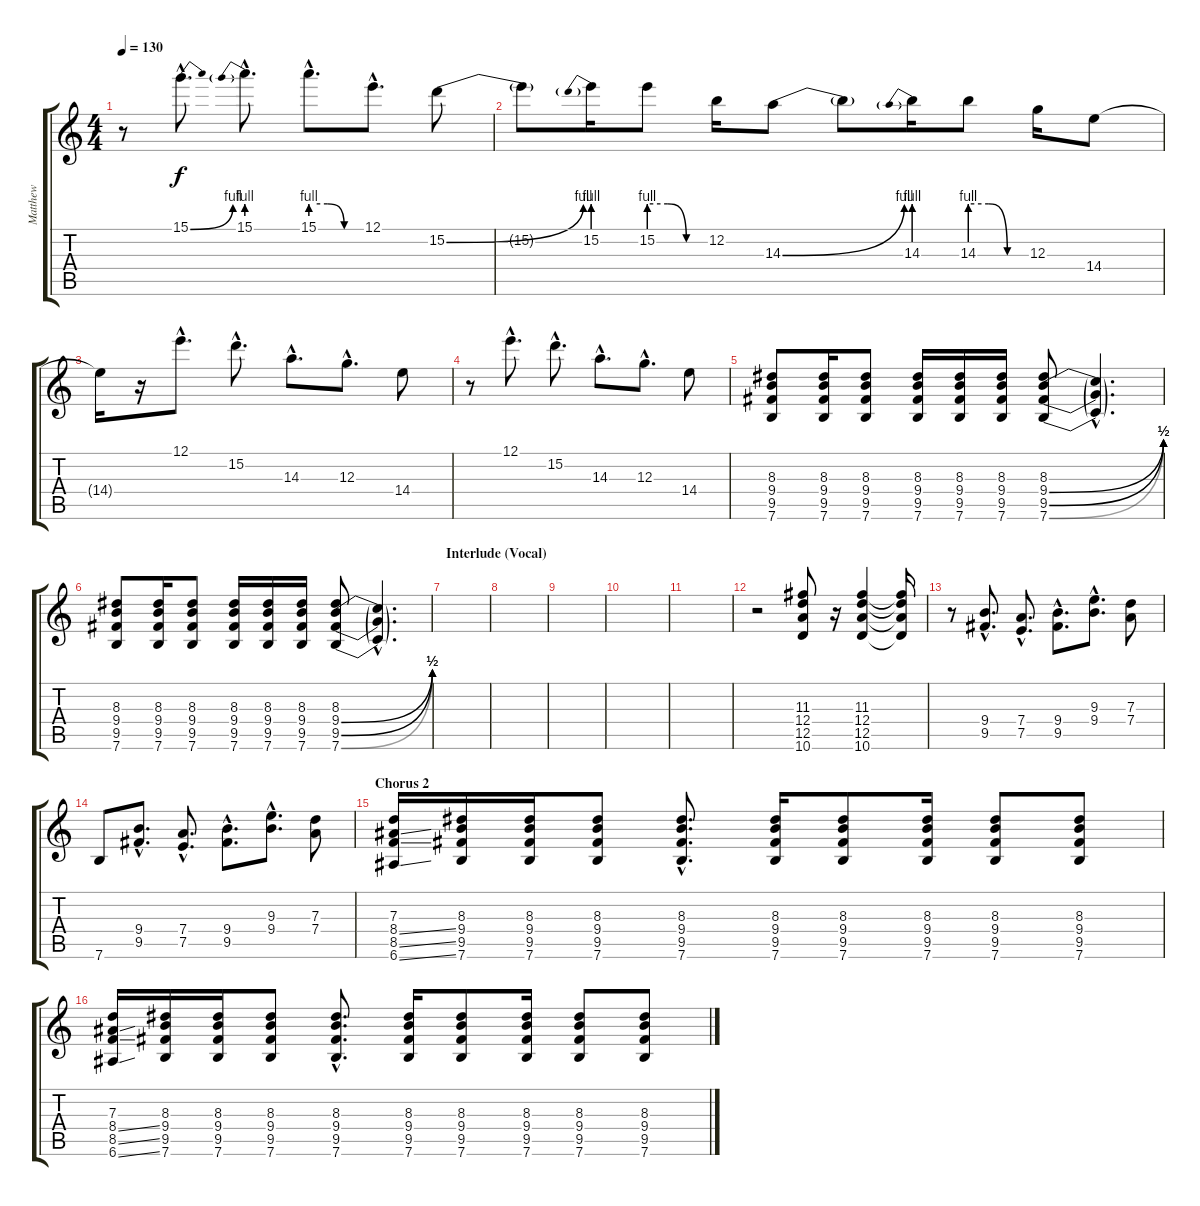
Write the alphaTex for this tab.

\track ("Matthew" "Matthew") {instrument overdrivenguitar}
\staff {score tabs}
\tuning (E4 B3 G3 D3 A2 E2) {hide}
\ts (4 4)
\tempo 130
\clef g2
\ks c
r.8{dy f} 15.1{be (bend 0 0 60 4) hac}.8{d} 15.1{be (prebend 0 4 60 4) hac}.8{d} 15.1{be (custom 0 4 20 4 40 0 60 0) hac}.8{d} 12.1{hac}.8{d} 15.2{be (bend 0 0 60 4)}.8 |
15.2{t}.8 15.2{be (prebend 0 4 60 4)}.16 15.2{be (custom 0 4 20 4 40 0 60 0)}.8 12.2.16 14.3{be (bend 0 0 60 4)}.8 14.3{t}.8 14.3{be (prebend 0 4 60 4)}.16 14.3{be (custom 0 4 20 4 40 0 60 0)}.8 12.3.16 14.4.8 |
14.4{t}.16 r.16 12.1{hac}.8{d} 15.2{hac}.8{d} 14.3{hac}.8{d} 12.3{hac}.8{d} 14.4.8 |
r.8 12.1{hac}.8{d} 15.2{hac}.8{d} 14.3{hac}.8{d} 12.3{hac}.8{d} 14.4.8 |
(8.3 9.4 9.5 7.6).8 (8.3 9.4 9.5 7.6).16 (8.3 9.4 9.5 7.6).8 (8.3 9.4 9.5 7.6).16 (8.3 9.4 9.5 7.6).16 (8.3 9.4 9.5 7.6).16 (8.3 9.4{be (bend 0 0 60 2)} 9.5{be (bend 0 0 60 2)} 7.6{be (bend 0 0 60 2)}).8 (9.4{hac t} 9.5{hac t} 7.6{hac t}).4{d} |
(8.3 9.4 9.5 7.6).8 (8.3 9.4 9.5 7.6).16 (8.3 9.4 9.5 7.6).8 (8.3 9.4 9.5 7.6).16 (8.3 9.4 9.5 7.6).16 (8.3 9.4 9.5 7.6).16 (8.3 9.4{be (bend 0 0 60 2)} 9.5{be (bend 0 0 60 2)} 7.6{be (bend 0 0 60 2)}).8 (9.4{hac t} 9.5{hac t} 7.6{hac t}).4{d} |
\section ("" "Interlude (Vocal)")
|
|
|
|
|
r.2 (11.3 12.4 12.5 10.6).8 r.16 (11.3 12.4 12.5 10.6).4 (11.3{t} 12.4{t} 12.5{t} 10.6{t}).16 |
r.8 (9.4{hac} 9.5{hac}).8{d} (7.4{hac} 7.5{hac}).8{d} (9.4{hac} 9.5{hac}).8{d} (9.3{hac} 9.4{hac}).8{d} (7.3 7.4).8 |
7.6.8 (9.4{hac} 9.5{hac}).8{d} (7.4{hac} 7.5{hac}).8{d} (9.4{hac} 9.5{hac}).8{d} (9.3{hac} 9.4{hac}).8{d} (7.3 7.4).8 |
\section ("" "Chorus 2")
(7.3 8.4{ss} 8.5{ss} 6.6{ss}).16 (8.3 9.4 9.5 7.6).16 (8.3 9.4 9.5 7.6).16 (8.3 9.4 9.5 7.6).8 (8.3{hac} 9.4{hac} 9.5{hac} 7.6{hac}).8{d} (8.3 9.4 9.5 7.6).16 (8.3 9.4 9.5 7.6).8 (8.3 9.4 9.5 7.6).16 (8.3 9.4 9.5 7.6).8 (8.3 9.4 9.5 7.6).8 |
(7.3 8.4{ss} 8.5{ss} 6.6{ss}).16 (8.3 9.4 9.5 7.6).16 (8.3 9.4 9.5 7.6).16 (8.3 9.4 9.5 7.6).8 (8.3{hac} 9.4{hac} 9.5{hac} 7.6{hac}).8{d} (8.3 9.4 9.5 7.6).16 (8.3 9.4 9.5 7.6).8 (8.3 9.4 9.5 7.6).16 (8.3 9.4 9.5 7.6).8 (8.3 9.4 9.5 7.6).8
